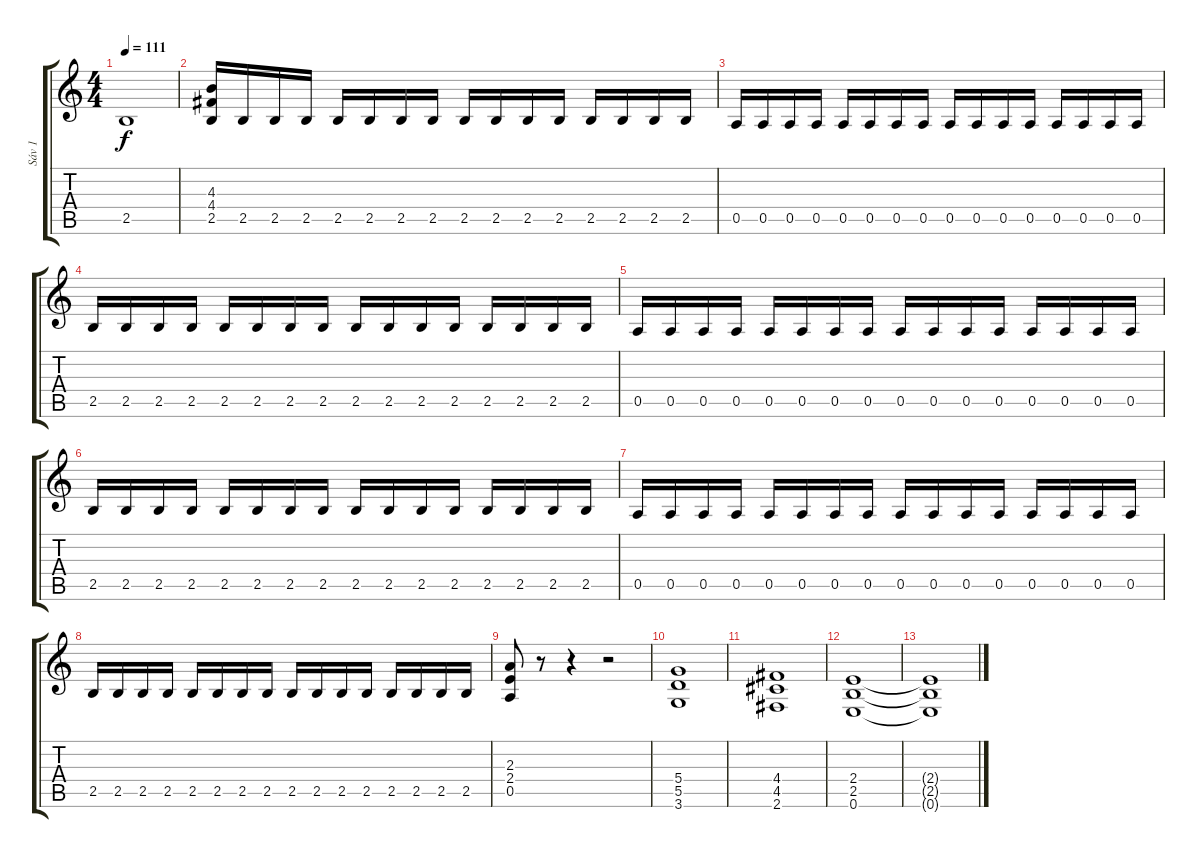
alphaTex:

\track ("Sáv 1" "Sáv 1") {instrument distortionguitar}
\staff {score tabs}
\tuning (E4 B3 G3 D3 A2 E2) {hide}
\ts (4 4)
\tempo 111
\clef g2
\ks c
2.5{t}.1{dy f} |
(4.3 4.4 2.5).16 2.5.16 2.5.16 2.5.16 2.5.16 2.5.16 2.5.16 2.5.16 2.5.16 2.5.16 2.5.16 2.5.16 2.5.16 2.5.16 2.5.16 2.5.16 |
0.5.16 0.5.16 0.5.16 0.5.16 0.5.16 0.5.16 0.5.16 0.5.16 0.5.16 0.5.16 0.5.16 0.5.16 0.5.16 0.5.16 0.5.16 0.5.16 |
2.5.16 2.5.16 2.5.16 2.5.16 2.5.16 2.5.16 2.5.16 2.5.16 2.5.16 2.5.16 2.5.16 2.5.16 2.5.16 2.5.16 2.5.16 2.5.16 |
0.5.16 0.5.16 0.5.16 0.5.16 0.5.16 0.5.16 0.5.16 0.5.16 0.5.16 0.5.16 0.5.16 0.5.16 0.5.16 0.5.16 0.5.16 0.5.16 |
2.5.16 2.5.16 2.5.16 2.5.16 2.5.16 2.5.16 2.5.16 2.5.16 2.5.16 2.5.16 2.5.16 2.5.16 2.5.16 2.5.16 2.5.16 2.5.16 |
0.5.16 0.5.16 0.5.16 0.5.16 0.5.16 0.5.16 0.5.16 0.5.16 0.5.16 0.5.16 0.5.16 0.5.16 0.5.16 0.5.16 0.5.16 0.5.16 |
2.5.16 2.5.16 2.5.16 2.5.16 2.5.16 2.5.16 2.5.16 2.5.16 2.5.16 2.5.16 2.5.16 2.5.16 2.5.16 2.5.16 2.5.16 2.5.16 |
(2.3 2.4 0.5).8 r.8 r.4 r.2 |
(5.4 5.5 3.6).1 |
(4.4 4.5 2.6).1 |
(2.4 2.5 0.6).1 |
(2.4{t} 2.5{t} 0.6{t}).1
